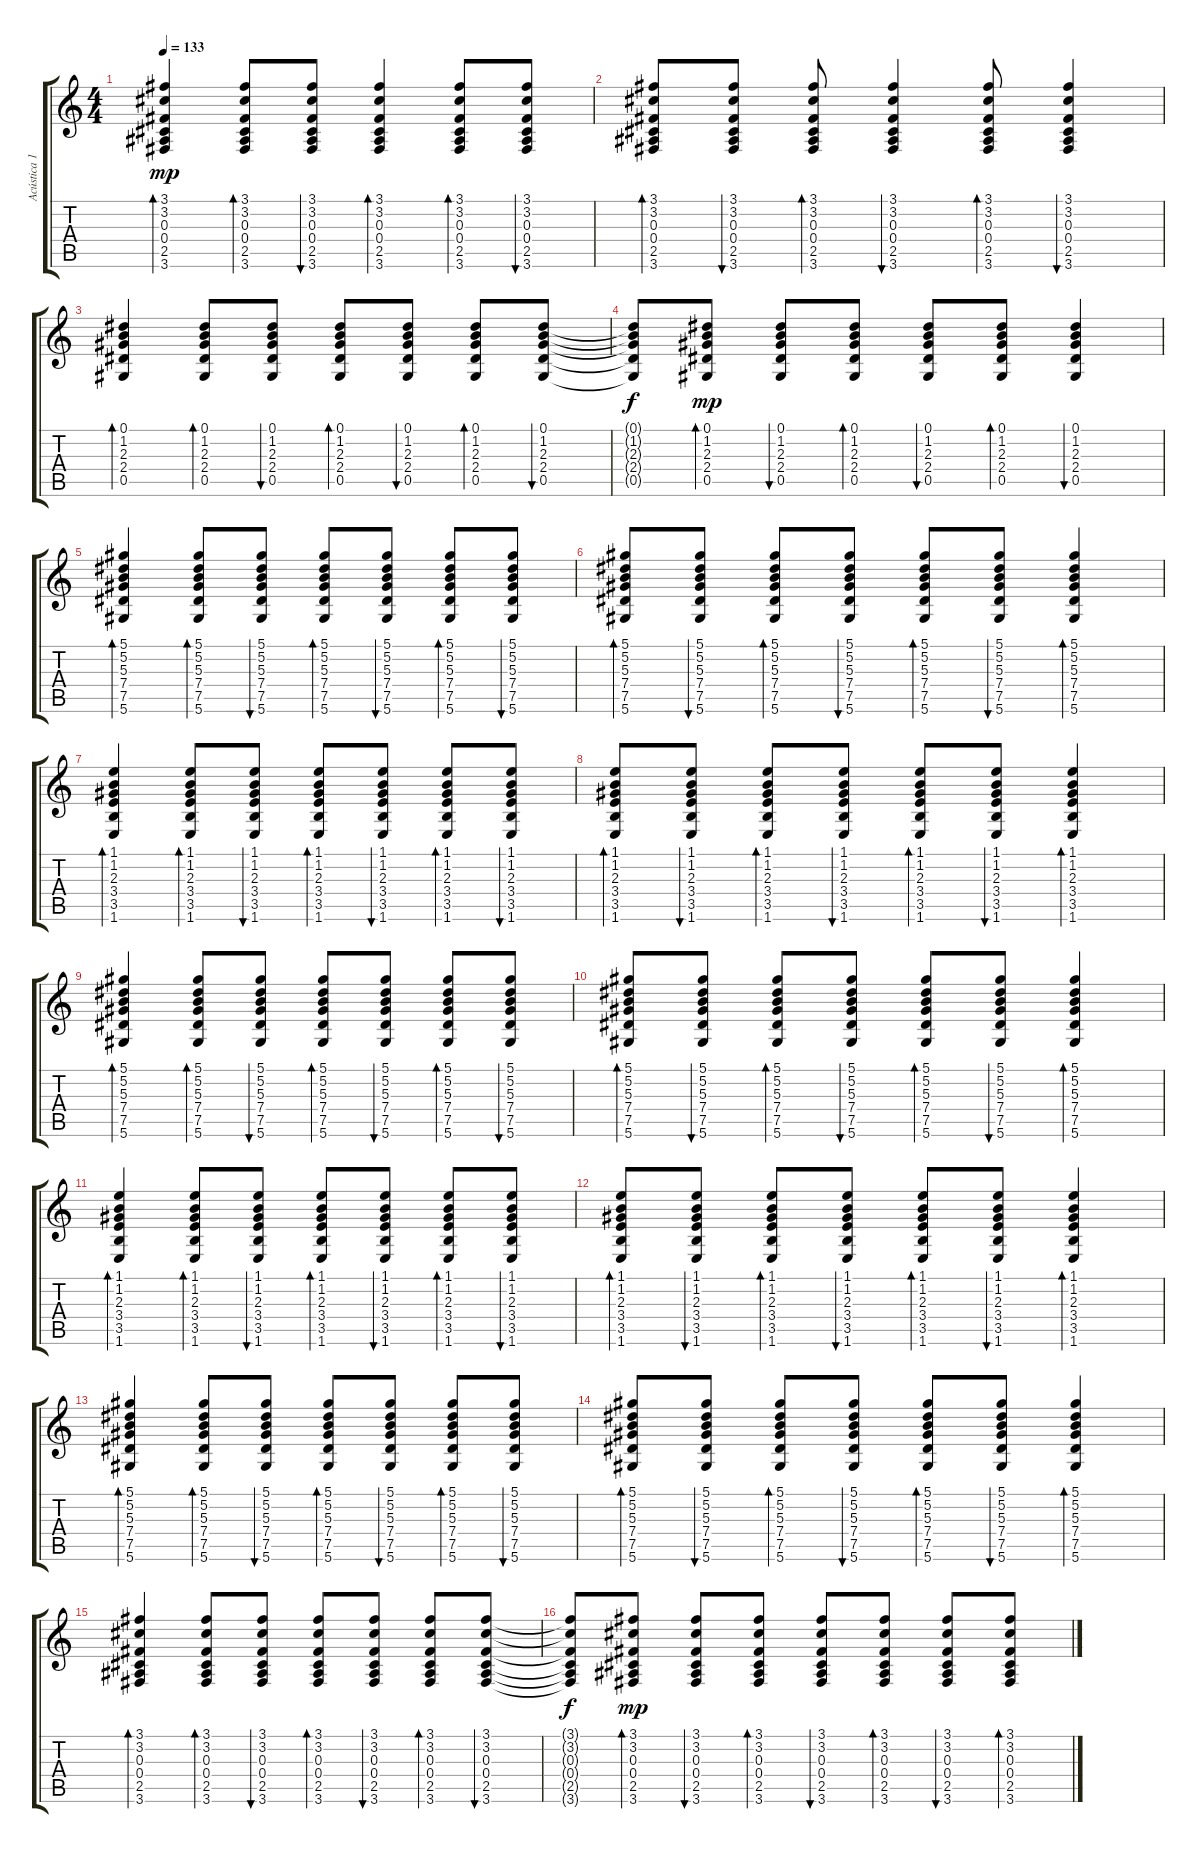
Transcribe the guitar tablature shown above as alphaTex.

\track ("Acústica 1" "Acústica 1") {instrument acousticguitarsteel}
\staff {score tabs}
\tuning (Eb4 Bb3 Gb3 Db3 Ab2 Eb2) {hide}
\ts (4 4)
\tempo 133
\clef g2
\ks c
(3.1 3.2 0.3 0.4 2.5 3.6).4{bd 60 dy mp} (3.1 3.2 0.3 0.4 2.5 3.6).8{bd 60} (3.1 3.2 0.3 0.4 2.5 3.6).8{bu 60} (3.1 3.2 0.3 0.4 2.5 3.6).4{bd 60} (3.1 3.2 0.3 0.4 2.5 3.6).8{bd 60} (3.1 3.2 0.3 0.4 2.5 3.6).8{bu 60} |
(3.1 3.2 0.3 0.4 2.5 3.6).8{bd 60} (3.1 3.2 0.3 0.4 2.5 3.6).8{bu 60} (3.1 3.2 0.3 0.4 2.5 3.6).8{bd 60} (3.1 3.2 0.3 0.4 2.5 3.6).4{bu 60} (3.1 3.2 0.3 0.4 2.5 3.6).8{bd 60} (3.1 3.2 0.3 0.4 2.5 3.6).4{bu 60} |
(0.1 1.2 2.3 2.4 0.5).4{bd 60} (0.1 1.2 2.3 2.4 0.5).8{bd 60} (0.1 1.2 2.3 2.4 0.5).8{bu 60} (0.1 1.2 2.3 2.4 0.5).8{bd 60} (0.1 1.2 2.3 2.4 0.5).8{bu 60} (0.1 1.2 2.3 2.4 0.5).8{bd 60} (0.1 1.2 2.3 2.4 0.5).8{bu 60} |
(0.1{t} 1.2{t} 2.3{t} 2.4{t} 0.5{t}).8{dy f} (0.1 1.2 2.3 2.4 0.5).8{bd 60 dy mp} (0.1 1.2 2.3 2.4 0.5).8{bu 60} (0.1 1.2 2.3 2.4 0.5).8{bd 60} (0.1 1.2 2.3 2.4 0.5).8{bu 60} (0.1 1.2 2.3 2.4 0.5).8{bd 60} (0.1 1.2 2.3 2.4 0.5).4{bu 60} |
(5.1 5.2 5.3 7.4 7.5 5.6).4{bd 60} (5.1 5.2 5.3 7.4 7.5 5.6).8{bd 60} (5.1 5.2 5.3 7.4 7.5 5.6).8{bu 60} (5.1 5.2 5.3 7.4 7.5 5.6).8{bd 60} (5.1 5.2 5.3 7.4 7.5 5.6).8{bu 60} (5.1 5.2 5.3 7.4 7.5 5.6).8{bd 60} (5.1 5.2 5.3 7.4 7.5 5.6).8{bu 60} |
(5.1 5.2 5.3 7.4 7.5 5.6).8{bd 60} (5.1 5.2 5.3 7.4 7.5 5.6).8{bu 60} (5.1 5.2 5.3 7.4 7.5 5.6).8{bd 60} (5.1 5.2 5.3 7.4 7.5 5.6).8{bu 60} (5.1 5.2 5.3 7.4 7.5 5.6).8{bd 60} (5.1 5.2 5.3 7.4 7.5 5.6).8{bu 60} (5.1 5.2 5.3 7.4 7.5 5.6).4{bd 60} |
(1.1 1.2 2.3 3.4 3.5 1.6).4{bd 60} (1.1 1.2 2.3 3.4 3.5 1.6).8{bd 60} (1.1 1.2 2.3 3.4 3.5 1.6).8{bu 60} (1.1 1.2 2.3 3.4 3.5 1.6).8{bd 60} (1.1 1.2 2.3 3.4 3.5 1.6).8{bu 60} (1.1 1.2 2.3 3.4 3.5 1.6).8{bd 60} (1.1 1.2 2.3 3.4 3.5 1.6).8{bu 60} |
(1.1 1.2 2.3 3.4 3.5 1.6).8{bd 60} (1.1 1.2 2.3 3.4 3.5 1.6).8{bu 60} (1.1 1.2 2.3 3.4 3.5 1.6).8{bd 60} (1.1 1.2 2.3 3.4 3.5 1.6).8{bu 60} (1.1 1.2 2.3 3.4 3.5 1.6).8{bd 60} (1.1 1.2 2.3 3.4 3.5 1.6).8{bu 60} (1.1 1.2 2.3 3.4 3.5 1.6).4{bd 60} |
(5.1 5.2 5.3 7.4 7.5 5.6).4{bd 60} (5.1 5.2 5.3 7.4 7.5 5.6).8{bd 60} (5.1 5.2 5.3 7.4 7.5 5.6).8{bu 60} (5.1 5.2 5.3 7.4 7.5 5.6).8{bd 60} (5.1 5.2 5.3 7.4 7.5 5.6).8{bu 60} (5.1 5.2 5.3 7.4 7.5 5.6).8{bd 60} (5.1 5.2 5.3 7.4 7.5 5.6).8{bu 60} |
(5.1 5.2 5.3 7.4 7.5 5.6).8{bd 60} (5.1 5.2 5.3 7.4 7.5 5.6).8{bu 60} (5.1 5.2 5.3 7.4 7.5 5.6).8{bd 60} (5.1 5.2 5.3 7.4 7.5 5.6).8{bu 60} (5.1 5.2 5.3 7.4 7.5 5.6).8{bd 60} (5.1 5.2 5.3 7.4 7.5 5.6).8{bu 60} (5.1 5.2 5.3 7.4 7.5 5.6).4{bd 60} |
(1.1 1.2 2.3 3.4 3.5 1.6).4{bd 60} (1.1 1.2 2.3 3.4 3.5 1.6).8{bd 60} (1.1 1.2 2.3 3.4 3.5 1.6).8{bu 60} (1.1 1.2 2.3 3.4 3.5 1.6).8{bd 60} (1.1 1.2 2.3 3.4 3.5 1.6).8{bu 60} (1.1 1.2 2.3 3.4 3.5 1.6).8{bd 60} (1.1 1.2 2.3 3.4 3.5 1.6).8{bu 60} |
(1.1 1.2 2.3 3.4 3.5 1.6).8{bd 60} (1.1 1.2 2.3 3.4 3.5 1.6).8{bu 60} (1.1 1.2 2.3 3.4 3.5 1.6).8{bd 60} (1.1 1.2 2.3 3.4 3.5 1.6).8{bu 60} (1.1 1.2 2.3 3.4 3.5 1.6).8{bd 60} (1.1 1.2 2.3 3.4 3.5 1.6).8{bu 60} (1.1 1.2 2.3 3.4 3.5 1.6).4{bd 60} |
(5.1 5.2 5.3 7.4 7.5 5.6).4{bd 60} (5.1 5.2 5.3 7.4 7.5 5.6).8{bd 60} (5.1 5.2 5.3 7.4 7.5 5.6).8{bu 60} (5.1 5.2 5.3 7.4 7.5 5.6).8{bd 60} (5.1 5.2 5.3 7.4 7.5 5.6).8{bu 60} (5.1 5.2 5.3 7.4 7.5 5.6).8{bd 60} (5.1 5.2 5.3 7.4 7.5 5.6).8{bu 60} |
(5.1 5.2 5.3 7.4 7.5 5.6).8{bd 60} (5.1 5.2 5.3 7.4 7.5 5.6).8{bu 60} (5.1 5.2 5.3 7.4 7.5 5.6).8{bd 60} (5.1 5.2 5.3 7.4 7.5 5.6).8{bu 60} (5.1 5.2 5.3 7.4 7.5 5.6).8{bd 60} (5.1 5.2 5.3 7.4 7.5 5.6).8{bu 60} (5.1 5.2 5.3 7.4 7.5 5.6).4{bd 60} |
(3.1 3.2 0.3 0.4 2.5 3.6).4{bd 60} (3.1 3.2 0.3 0.4 2.5 3.6).8{bd 60} (3.1 3.2 0.3 0.4 2.5 3.6).8{bu 60} (3.1 3.2 0.3 0.4 2.5 3.6).8{bd 60} (3.1 3.2 0.3 0.4 2.5 3.6).8{bu 60} (3.1 3.2 0.3 0.4 2.5 3.6).8{bd 60} (3.1 3.2 0.3 0.4 2.5 3.6).8{bu 60} |
(3.1{t} 3.2{t} 0.3{t} 0.4{t} 2.5{t} 3.6{t}).8{dy f} (3.1 3.2 0.3 0.4 2.5 3.6).8{bd 60 dy mp} (3.1 3.2 0.3 0.4 2.5 3.6).8{bu 60} (3.1 3.2 0.3 0.4 2.5 3.6).8{bd 60} (3.1 3.2 0.3 0.4 2.5 3.6).8{bu 60} (3.1 3.2 0.3 0.4 2.5 3.6).8{bd 60} (3.1 3.2 0.3 0.4 2.5 3.6).8{bu 60} (3.1 3.2 0.3 0.4 2.5 3.6).8{bd 60}
